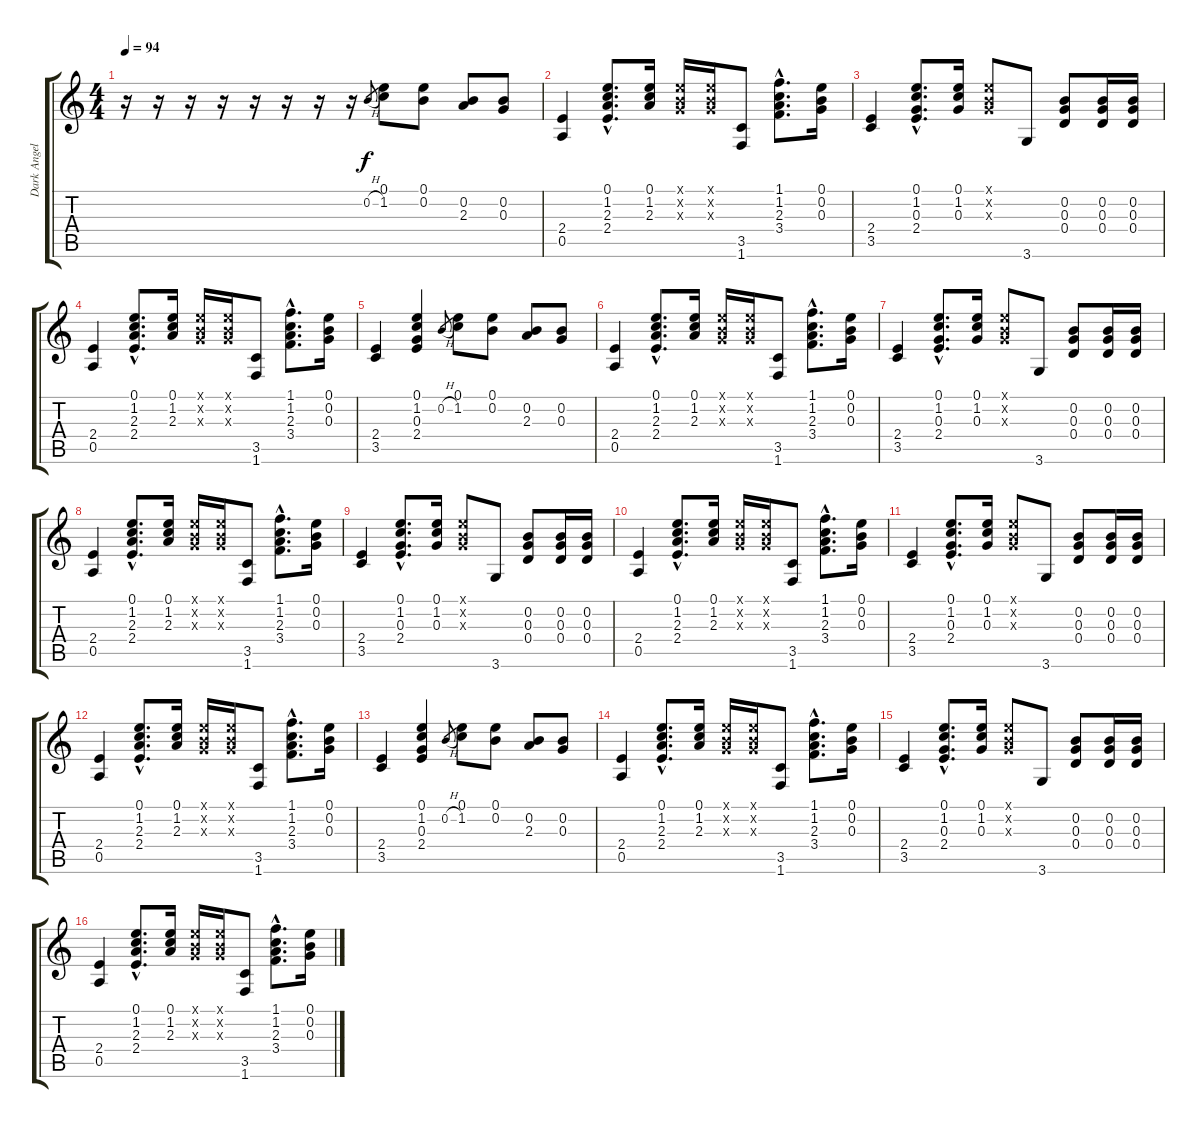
\track ("Dark Angel" "Dark Angel") {instrument acousticguitarnylon}
\staff {score tabs}
\tuning (E4 B3 G3 D3 A2 E2) {hide}
\ts (4 4)
\tempo 94
\clef g2
\ks c
r.16{dy f volume 11 instrument distortionguitar} r.16 r.16 r.16 r.16 r.16 r.16 r.16 0.2{h}.8{gr} (0.1 1.2).8 (0.1 0.2).8 (0.2 2.3).8 (0.2 0.3).8 |
(2.4 0.5).4 (0.1{hac} 1.2{hac} 2.3{hac} 2.4{hac}).8{d} (0.1 1.2 2.3).16 (0.1{x} 0.2{x} 0.3{x}).16 (0.1{x} 0.2{x} 0.3{x}).16 (3.5 1.6).8 (1.1{hac} 1.2{hac} 2.3{hac} 3.4{hac}).8{d} (0.1 0.2 0.3).16 |
(2.4 3.5).4 (0.1{hac} 1.2{hac} 0.3{hac} 2.4{hac}).8{d} (0.1 1.2 0.3).16 (0.1{x} 0.2{x} 0.3{x}).8 3.6.8 (0.2 0.3 0.4).8 (0.2 0.3 0.4).16 (0.2 0.3 0.4).16 |
(2.4 0.5).4 (0.1{hac} 1.2{hac} 2.3{hac} 2.4{hac}).8{d} (0.1 1.2 2.3).16 (0.1{x} 0.2{x} 0.3{x}).16 (0.1{x} 0.2{x} 0.3{x}).16 (3.5 1.6).8 (1.1{hac} 1.2{hac} 2.3{hac} 3.4{hac}).8{d} (0.1 0.2 0.3).16 |
(2.4 3.5).4 (0.1 1.2 0.3 2.4).4 0.2{h}.8{gr} (0.1 1.2).8 (0.1 0.2).8 (0.2 2.3).8 (0.2 0.3).8 |
(2.4 0.5).4{instrument acousticguitarsteel} (0.1{hac} 1.2{hac} 2.3{hac} 2.4{hac}).8{d} (0.1 1.2 2.3).16 (0.1{x} 0.2{x} 0.3{x}).16 (0.1{x} 0.2{x} 0.3{x}).16 (3.5 1.6).8 (1.1{hac} 1.2{hac} 2.3{hac} 3.4{hac}).8{d} (0.1 0.2 0.3).16 |
(2.4 3.5).4 (0.1{hac} 1.2{hac} 0.3{hac} 2.4{hac}).8{d} (0.1 1.2 0.3).16 (0.1{x} 0.2{x} 0.3{x}).8 3.6.8 (0.2 0.3 0.4).8 (0.2 0.3 0.4).16 (0.2 0.3 0.4).16 |
(2.4 0.5).4 (0.1{hac} 1.2{hac} 2.3{hac} 2.4{hac}).8{d} (0.1 1.2 2.3).16 (0.1{x} 0.2{x} 0.3{x}).16 (0.1{x} 0.2{x} 0.3{x}).16 (3.5 1.6).8 (1.1{hac} 1.2{hac} 2.3{hac} 3.4{hac}).8{d} (0.1 0.2 0.3).16 |
(2.4 3.5).4 (0.1{hac} 1.2{hac} 0.3{hac} 2.4{hac}).8{d} (0.1 1.2 0.3).16 (0.1{x} 0.2{x} 0.3{x}).8 3.6.8 (0.2 0.3 0.4).8 (0.2 0.3 0.4).16 (0.2 0.3 0.4).16 |
(2.4 0.5).4 (0.1{hac} 1.2{hac} 2.3{hac} 2.4{hac}).8{d} (0.1 1.2 2.3).16 (0.1{x} 0.2{x} 0.3{x}).16 (0.1{x} 0.2{x} 0.3{x}).16 (3.5 1.6).8 (1.1{hac} 1.2{hac} 2.3{hac} 3.4{hac}).8{d} (0.1 0.2 0.3).16 |
(2.4 3.5).4 (0.1{hac} 1.2{hac} 0.3{hac} 2.4{hac}).8{d} (0.1 1.2 0.3).16 (0.1{x} 0.2{x} 0.3{x}).8 3.6.8 (0.2 0.3 0.4).8 (0.2 0.3 0.4).16 (0.2 0.3 0.4).16 |
(2.4 0.5).4 (0.1{hac} 1.2{hac} 2.3{hac} 2.4{hac}).8{d} (0.1 1.2 2.3).16 (0.1{x} 0.2{x} 0.3{x}).16 (0.1{x} 0.2{x} 0.3{x}).16 (3.5 1.6).8 (1.1{hac} 1.2{hac} 2.3{hac} 3.4{hac}).8{d} (0.1 0.2 0.3).16 |
(2.4 3.5).4 (0.1 1.2 0.3 2.4).4 0.2{h}.8{gr} (0.1 1.2).8 (0.1 0.2).8 (0.2 2.3).8 (0.2 0.3).8 |
(2.4 0.5).4 (0.1{hac} 1.2{hac} 2.3{hac} 2.4{hac}).8{d} (0.1 1.2 2.3).16 (0.1{x} 0.2{x} 0.3{x}).16 (0.1{x} 0.2{x} 0.3{x}).16 (3.5 1.6).8 (1.1{hac} 1.2{hac} 2.3{hac} 3.4{hac}).8{d} (0.1 0.2 0.3).16 |
(2.4 3.5).4 (0.1{hac} 1.2{hac} 0.3{hac} 2.4{hac}).8{d} (0.1 1.2 0.3).16 (0.1{x} 0.2{x} 0.3{x}).8 3.6.8 (0.2 0.3 0.4).8 (0.2 0.3 0.4).16 (0.2 0.3 0.4).16 |
(2.4 0.5).4 (0.1{hac} 1.2{hac} 2.3{hac} 2.4{hac}).8{d} (0.1 1.2 2.3).16 (0.1{x} 0.2{x} 0.3{x}).16 (0.1{x} 0.2{x} 0.3{x}).16 (3.5 1.6).8 (1.1{hac} 1.2{hac} 2.3{hac} 3.4{hac}).8{d} (0.1 0.2 0.3).16
